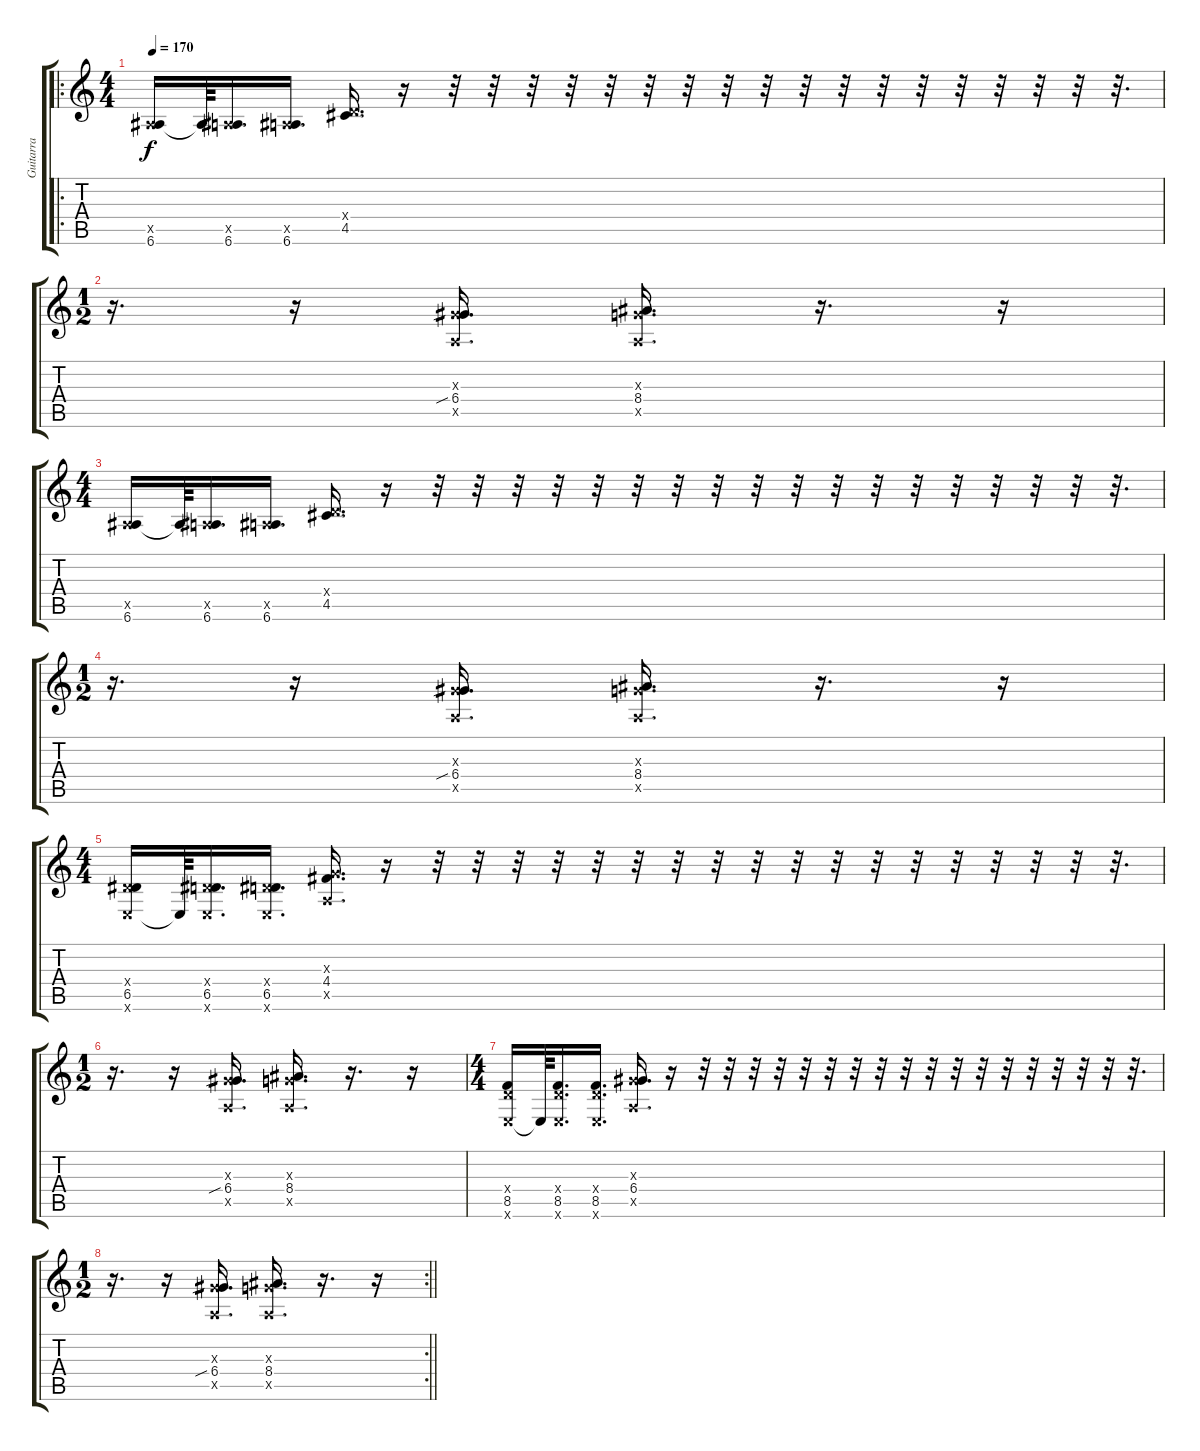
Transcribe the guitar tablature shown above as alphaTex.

\track ("Guitarra" "Guitarra") {instrument overdrivenguitar}
\staff {score tabs}
\tuning (E4 B3 G3 D3 A2 E2) {hide}
\ro
\ts (4 4)
\tempo 170
\clef g2
\ks c
(0.5{x} 6.6).16{dy f} 6.6{t}.64 (0.5{x} 6.6).16{d} (0.5{x} 6.6).16{d} (0.4{x} 4.5).16{d} r.16 r.32 r.32 r.32 r.32 r.32 r.32 r.32 r.32 r.32 r.32 r.32 r.32 r.32 r.32 r.32 r.32 r.32 r.32{d} |
\ts (1 2)
r.16{d} r.16 (0.3{x} 6.4{sib} 0.5{x}).16{d} (0.3{x} 8.4 0.5{x}).16{d} r.16{d} r.16 |
\ts (4 4)
(0.5{x} 6.6).16 6.6{t}.64 (0.5{x} 6.6).16{d} (0.5{x} 6.6).16{d} (0.4{x} 4.5).16{d} r.16 r.32 r.32 r.32 r.32 r.32 r.32 r.32 r.32 r.32 r.32 r.32 r.32 r.32 r.32 r.32 r.32 r.32 r.32{d} |
\ts (1 2)
r.16{d} r.16 (0.3{x} 6.4{sib} 0.5{x}).16{d} (0.3{x} 8.4 0.5{x}).16{d} r.16{d} r.16 |
\ts (4 4)
(0.4{x} 6.5 0.6{x}).16 0.6{t}.64 (0.4{x} 6.5 0.6{x}).16{d} (0.4{x} 6.5 0.6{x}).16{d} (0.3{x} 4.4 0.5{x}).16{d} r.16 r.32 r.32 r.32 r.32 r.32 r.32 r.32 r.32 r.32 r.32 r.32 r.32 r.32 r.32 r.32 r.32 r.32 r.32{d} |
\ts (1 2)
r.16{d} r.16 (0.3{x} 6.4{sib} 0.5{x}).16{d} (0.3{x} 8.4 0.5{x}).16{d} r.16{d} r.16 |
\ts (4 4)
(0.4{x} 8.5 0.6{x}).16 0.6{t}.64 (0.4{x} 8.5 0.6{x}).16{d} (0.4{x} 8.5 0.6{x}).16{d} (0.3{x} 6.4 0.5{x}).16{d} r.16 r.32 r.32 r.32 r.32 r.32 r.32 r.32 r.32 r.32 r.32 r.32 r.32 r.32 r.32 r.32 r.32 r.32 r.32{d} |
\rc 2
\ts (1 2)
\barLineRight lightlight
r.16{d} r.16 (0.3{x} 6.4{sib} 0.5{x}).16{d} (0.3{x} 8.4 0.5{x}).16{d} r.16{d} r.16
